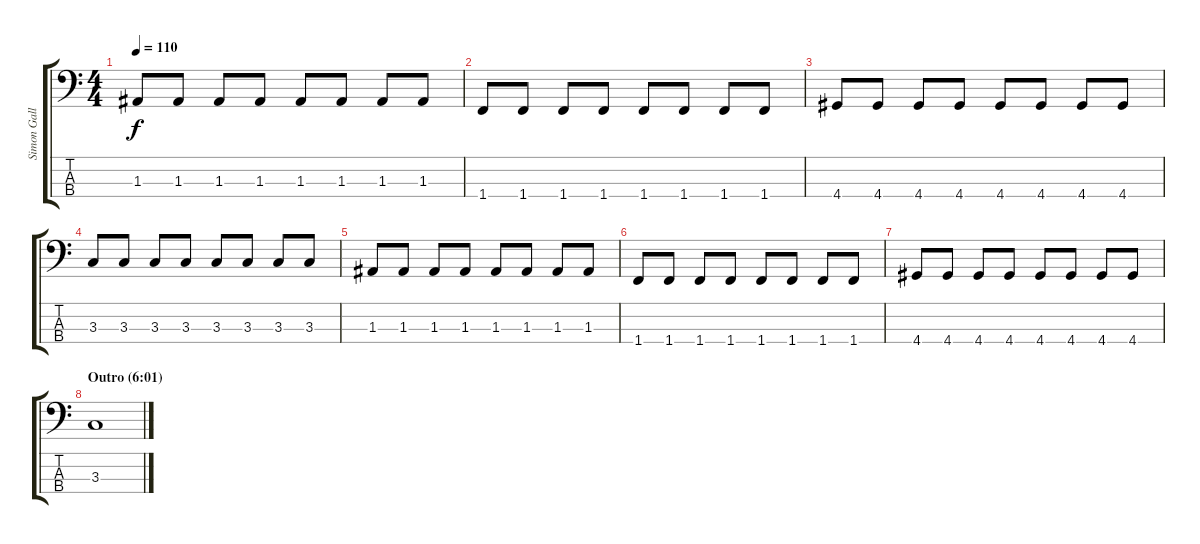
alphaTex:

\track ("Simon Gallup (bass)" "Simon Gall") {instrument electricbasspick}
\staff {score tabs}
\tuning (G2 D2 A1 E1) {hide}
\ts (4 4)
\tempo 110
\clef f4
\ks c
1.3.8{dy f} 1.3.8 1.3.8 1.3.8 1.3.8 1.3.8 1.3.8 1.3.8 |
1.4.8 1.4.8 1.4.8 1.4.8 1.4.8 1.4.8 1.4.8 1.4.8 |
4.4.8 4.4.8 4.4.8 4.4.8 4.4.8 4.4.8 4.4.8 4.4.8 |
3.3.8 3.3.8 3.3.8 3.3.8 3.3.8 3.3.8 3.3.8 3.3.8 |
1.3.8 1.3.8 1.3.8 1.3.8 1.3.8 1.3.8 1.3.8 1.3.8 |
1.4.8 1.4.8 1.4.8 1.4.8 1.4.8 1.4.8 1.4.8 1.4.8 |
4.4.8 4.4.8 4.4.8 4.4.8 4.4.8 4.4.8 4.4.8 4.4.8 |
\section ("" "Outro (6:01)")
3.3.1
